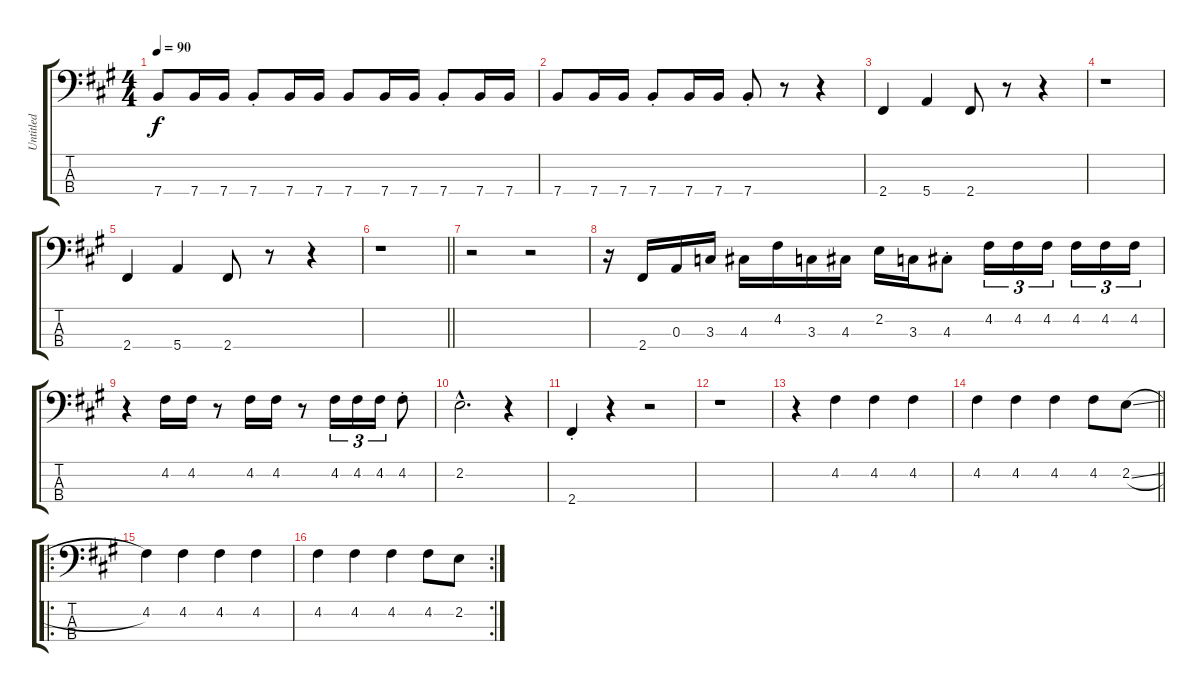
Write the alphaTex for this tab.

\track ("Untitled" "Untitled") {instrument electricbasspick}
\staff {score tabs}
\tuning (G2 D2 A1 E1) {hide}
\ts (4 4)
\tempo 90
\clef f4
\ks a
7.4.8{dy f} 7.4.16 7.4.16 7.4{st}.8 7.4.16 7.4.16 7.4.8 7.4.16 7.4.16 7.4{st}.8 7.4.16 7.4.16 |
7.4.8 7.4.16 7.4.16 7.4{st}.8 7.4.16 7.4.16 7.4{st}.8 r.8 r.4 |
2.4.4 5.4.4 2.4.8 r.8 r.4 |
r.1 |
2.4.4 5.4.4 2.4.8 r.8 r.4 |
\barLineRight lightlight
r.1 |
r.2 r.2 |
r.16 2.4.16 0.3.16 3.3.16 4.3.16 4.2.16 3.3.16 4.3.16 2.2.16 3.3.16 4.3{st}.8 4.2.16{tu (3 2)} 4.2.16{tu (3 2)} 4.2.16{tu (3 2)} 4.2.16{tu (3 2)} 4.2.16{tu (3 2)} 4.2.16{tu (3 2)} |
r.4 4.2.16 4.2.16 r.8 4.2.16 4.2.16 r.8 4.2.16{tu (3 2)} 4.2.16{tu (3 2)} 4.2.16{tu (3 2)} 4.2{st}.8 |
2.2{hac}.2{d} r.4 |
2.4{st}.4 r.4 r.2 |
r.1 |
r.4 4.2.4 4.2.4 4.2.4 |
\barLineRight lightlight
4.2.4 4.2.4 4.2.4 4.2.8 2.2{sl}.8 |
\ro
4.2.4 4.2.4 4.2.4 4.2.4 |
\rc 2
4.2.4 4.2.4 4.2.4 4.2.8 2.2{sl}.8
